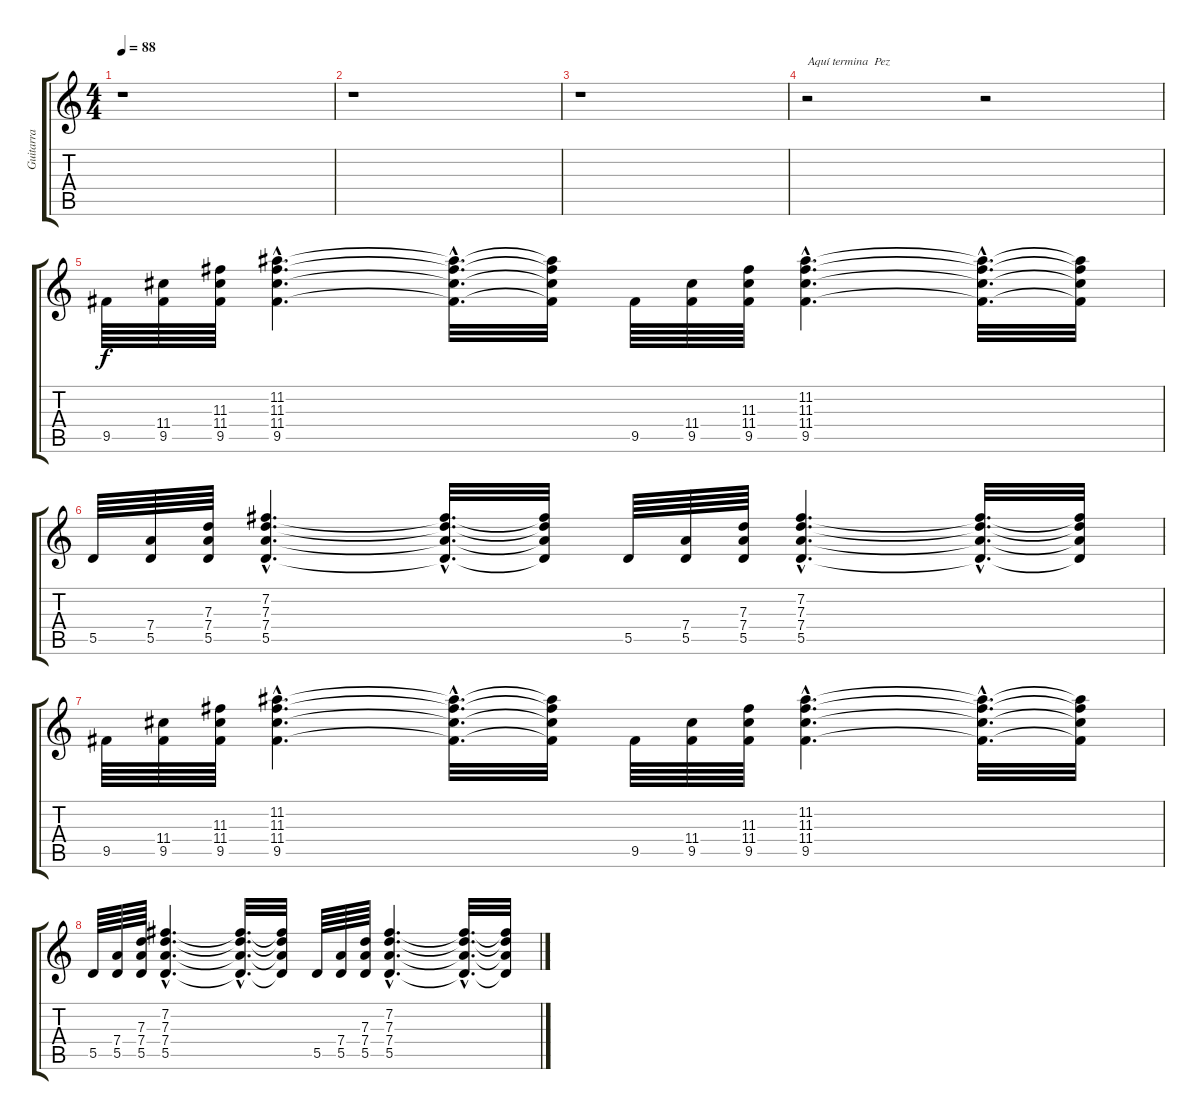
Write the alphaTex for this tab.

\track ("Guitarra" "Guitarra") {instrument acousticguitarnylon}
\staff {score tabs}
\tuning (E4 B3 G3 D3 A2 E2) {hide}
\ts (4 4)
\tempo 88
\clef g2
\ks c
r.1{dy f} |
r.1 |
r.1 |
r.2{txt "Aquí termina  Pez"} r.2 |
9.5.64 (11.4 9.5).64 (11.3 11.4 9.5).64 (11.2{hac} 11.3{hac} 11.4{hac} 9.5{hac}).4{d} (11.2{hac t} 11.3{hac t} 11.4{hac t} 9.5{hac t}).32{d} (11.2{t} 11.3{t} 11.4{t} 9.5{t}).32 9.5.64 (11.4 9.5).64 (11.3 11.4 9.5).64 (11.2{hac} 11.3{hac} 11.4{hac} 9.5{hac}).4{d} (11.2{hac t} 11.3{hac t} 11.4{hac t} 9.5{hac t}).32{d} (11.2{t} 11.3{t} 11.4{t} 9.5{t}).32 |
5.5.64 (7.4 5.5).64 (7.3 7.4 5.5).64 (7.2{hac} 7.3{hac} 7.4{hac} 5.5{hac}).4{d} (7.2{hac t} 7.3{hac t} 7.4{hac t} 5.5{hac t}).32{d} (7.2{t} 7.3{t} 7.4{t} 5.5{t}).32 5.5.64 (7.4 5.5).64 (7.3 7.4 5.5).64 (7.2{hac} 7.3{hac} 7.4{hac} 5.5{hac}).4{d} (7.2{hac t} 7.3{hac t} 7.4{hac t} 5.5{hac t}).32{d} (7.2{t} 7.3{t} 7.4{t} 5.5{t}).32 |
9.5.64 (11.4 9.5).64 (11.3 11.4 9.5).64 (11.2{hac} 11.3{hac} 11.4{hac} 9.5{hac}).4{d} (11.2{hac t} 11.3{hac t} 11.4{hac t} 9.5{hac t}).32{d} (11.2{t} 11.3{t} 11.4{t} 9.5{t}).32 9.5.64 (11.4 9.5).64 (11.3 11.4 9.5).64 (11.2{hac} 11.3{hac} 11.4{hac} 9.5{hac}).4{d} (11.2{hac t} 11.3{hac t} 11.4{hac t} 9.5{hac t}).32{d} (11.2{t} 11.3{t} 11.4{t} 9.5{t}).32 |
5.5.64 (7.4 5.5).64 (7.3 7.4 5.5).64 (7.2{hac} 7.3{hac} 7.4{hac} 5.5{hac}).4{d} (7.2{hac t} 7.3{hac t} 7.4{hac t} 5.5{hac t}).32{d} (7.2{t} 7.3{t} 7.4{t} 5.5{t}).32 5.5.64 (7.4 5.5).64 (7.3 7.4 5.5).64 (7.2{hac} 7.3{hac} 7.4{hac} 5.5{hac}).4{d} (7.2{hac t} 7.3{hac t} 7.4{hac t} 5.5{hac t}).32{d} (7.2{t} 7.3{t} 7.4{t} 5.5{t}).32
